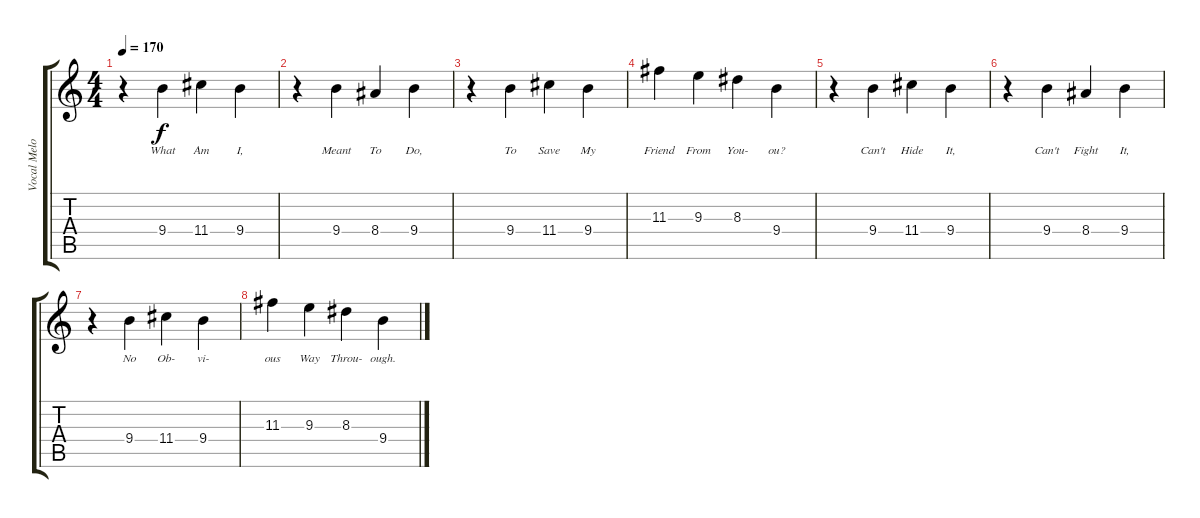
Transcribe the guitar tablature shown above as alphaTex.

\track ("Vocal Melody" "Vocal Melo") {instrument distortionguitar}
\staff {score tabs}
\tuning (E4 B3 G3 D3 A2 E2) {hide}
\ts (4 4)
\tempo 170
\clef g2
\ks c
r.4{dy f instrument distortionguitar} 9.4.4{lyrics (0 "What") lyrics (1 "") lyrics (2 "") lyrics (3 "") lyrics (4 "")} 11.4.4{lyrics (0 "Am") lyrics (1 "") lyrics (2 "") lyrics (3 "") lyrics (4 "")} 9.4.4{lyrics (0 "I,") lyrics (1 "") lyrics (2 "") lyrics (3 "") lyrics (4 "")} |
r.4 9.4.4{lyrics (0 "Meant") lyrics (1 "") lyrics (2 "") lyrics (3 "") lyrics (4 "")} 8.4.4{lyrics (0 "To") lyrics (1 "") lyrics (2 "") lyrics (3 "") lyrics (4 "")} 9.4.4{lyrics (0 "Do,") lyrics (1 "") lyrics (2 "") lyrics (3 "") lyrics (4 "")} |
r.4 9.4.4{lyrics (0 "To") lyrics (1 "") lyrics (2 "") lyrics (3 "") lyrics (4 "")} 11.4.4{lyrics (0 "Save") lyrics (1 "") lyrics (2 "") lyrics (3 "") lyrics (4 "")} 9.4.4{lyrics (0 "My") lyrics (1 "") lyrics (2 "") lyrics (3 "") lyrics (4 "")} |
11.3.4{lyrics (0 "Friend") lyrics (1 "") lyrics (2 "") lyrics (3 "") lyrics (4 "")} 9.3.4{lyrics (0 "From") lyrics (1 "") lyrics (2 "") lyrics (3 "") lyrics (4 "")} 8.3.4{lyrics (0 "You-") lyrics (1 "") lyrics (2 "") lyrics (3 "") lyrics (4 "")} 9.4.4{lyrics (0 "ou?") lyrics (1 "") lyrics (2 "") lyrics (3 "") lyrics (4 "")} |
r.4 9.4.4{lyrics (0 "Can't") lyrics (1 "") lyrics (2 "") lyrics (3 "") lyrics (4 "")} 11.4.4{lyrics (0 "Hide") lyrics (1 "") lyrics (2 "") lyrics (3 "") lyrics (4 "")} 9.4.4{lyrics (0 "It,") lyrics (1 "") lyrics (2 "") lyrics (3 "") lyrics (4 "")} |
r.4 9.4.4{lyrics (0 "Can't") lyrics (1 "") lyrics (2 "") lyrics (3 "") lyrics (4 "")} 8.4.4{lyrics (0 "Fight") lyrics (1 "") lyrics (2 "") lyrics (3 "") lyrics (4 "")} 9.4.4{lyrics (0 "It,") lyrics (1 "") lyrics (2 "") lyrics (3 "") lyrics (4 "")} |
r.4 9.4.4{lyrics (0 "No") lyrics (1 "") lyrics (2 "") lyrics (3 "") lyrics (4 "")} 11.4.4{lyrics (0 "Ob-") lyrics (1 "") lyrics (2 "") lyrics (3 "") lyrics (4 "")} 9.4.4{lyrics (0 "vi-") lyrics (1 "") lyrics (2 "") lyrics (3 "") lyrics (4 "")} |
11.3.4{lyrics (0 "ous") lyrics (1 "") lyrics (2 "") lyrics (3 "") lyrics (4 "")} 9.3.4{lyrics (0 "Way") lyrics (1 "") lyrics (2 "") lyrics (3 "") lyrics (4 "")} 8.3.4{lyrics (0 "Throu-") lyrics (1 "") lyrics (2 "") lyrics (3 "") lyrics (4 "")} 9.4.4{lyrics (0 "ough.") lyrics (1 "") lyrics (2 "") lyrics (3 "") lyrics (4 "")}
